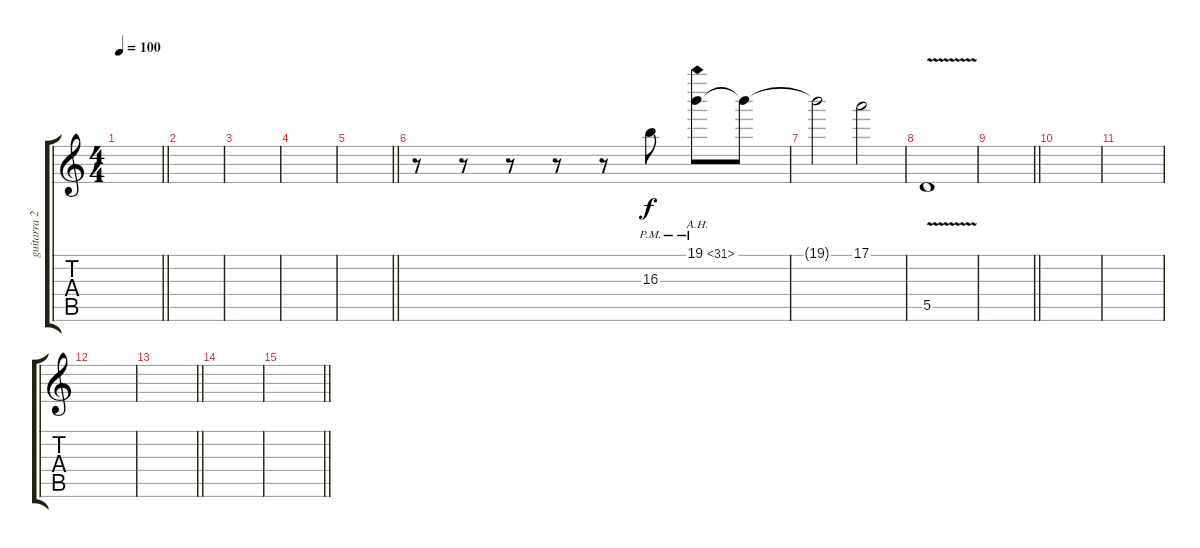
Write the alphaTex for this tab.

\track ("guitarra 2" "guitarra 2") {instrument overdrivenguitar}
\staff {score tabs}
\tuning (E4 B3 G3 D3 A2 E2) {hide}
\ts (4 4)
\tempo 100
\clef g2
\barLineRight lightlight
\ks c
|
|
|
|
\barLineRight lightlight
|
r.8 r.8 r.8 r.8 r.8 16.3{pm}.8 19.1{ah 12 pm}.8 19.1{t}.8 |
19.1{t}.2 17.1.2 |
5.5{v}.1 |
\barLineRight lightlight
|
|
|
|
\barLineRight lightlight
|
|
\barLineRight lightlight
